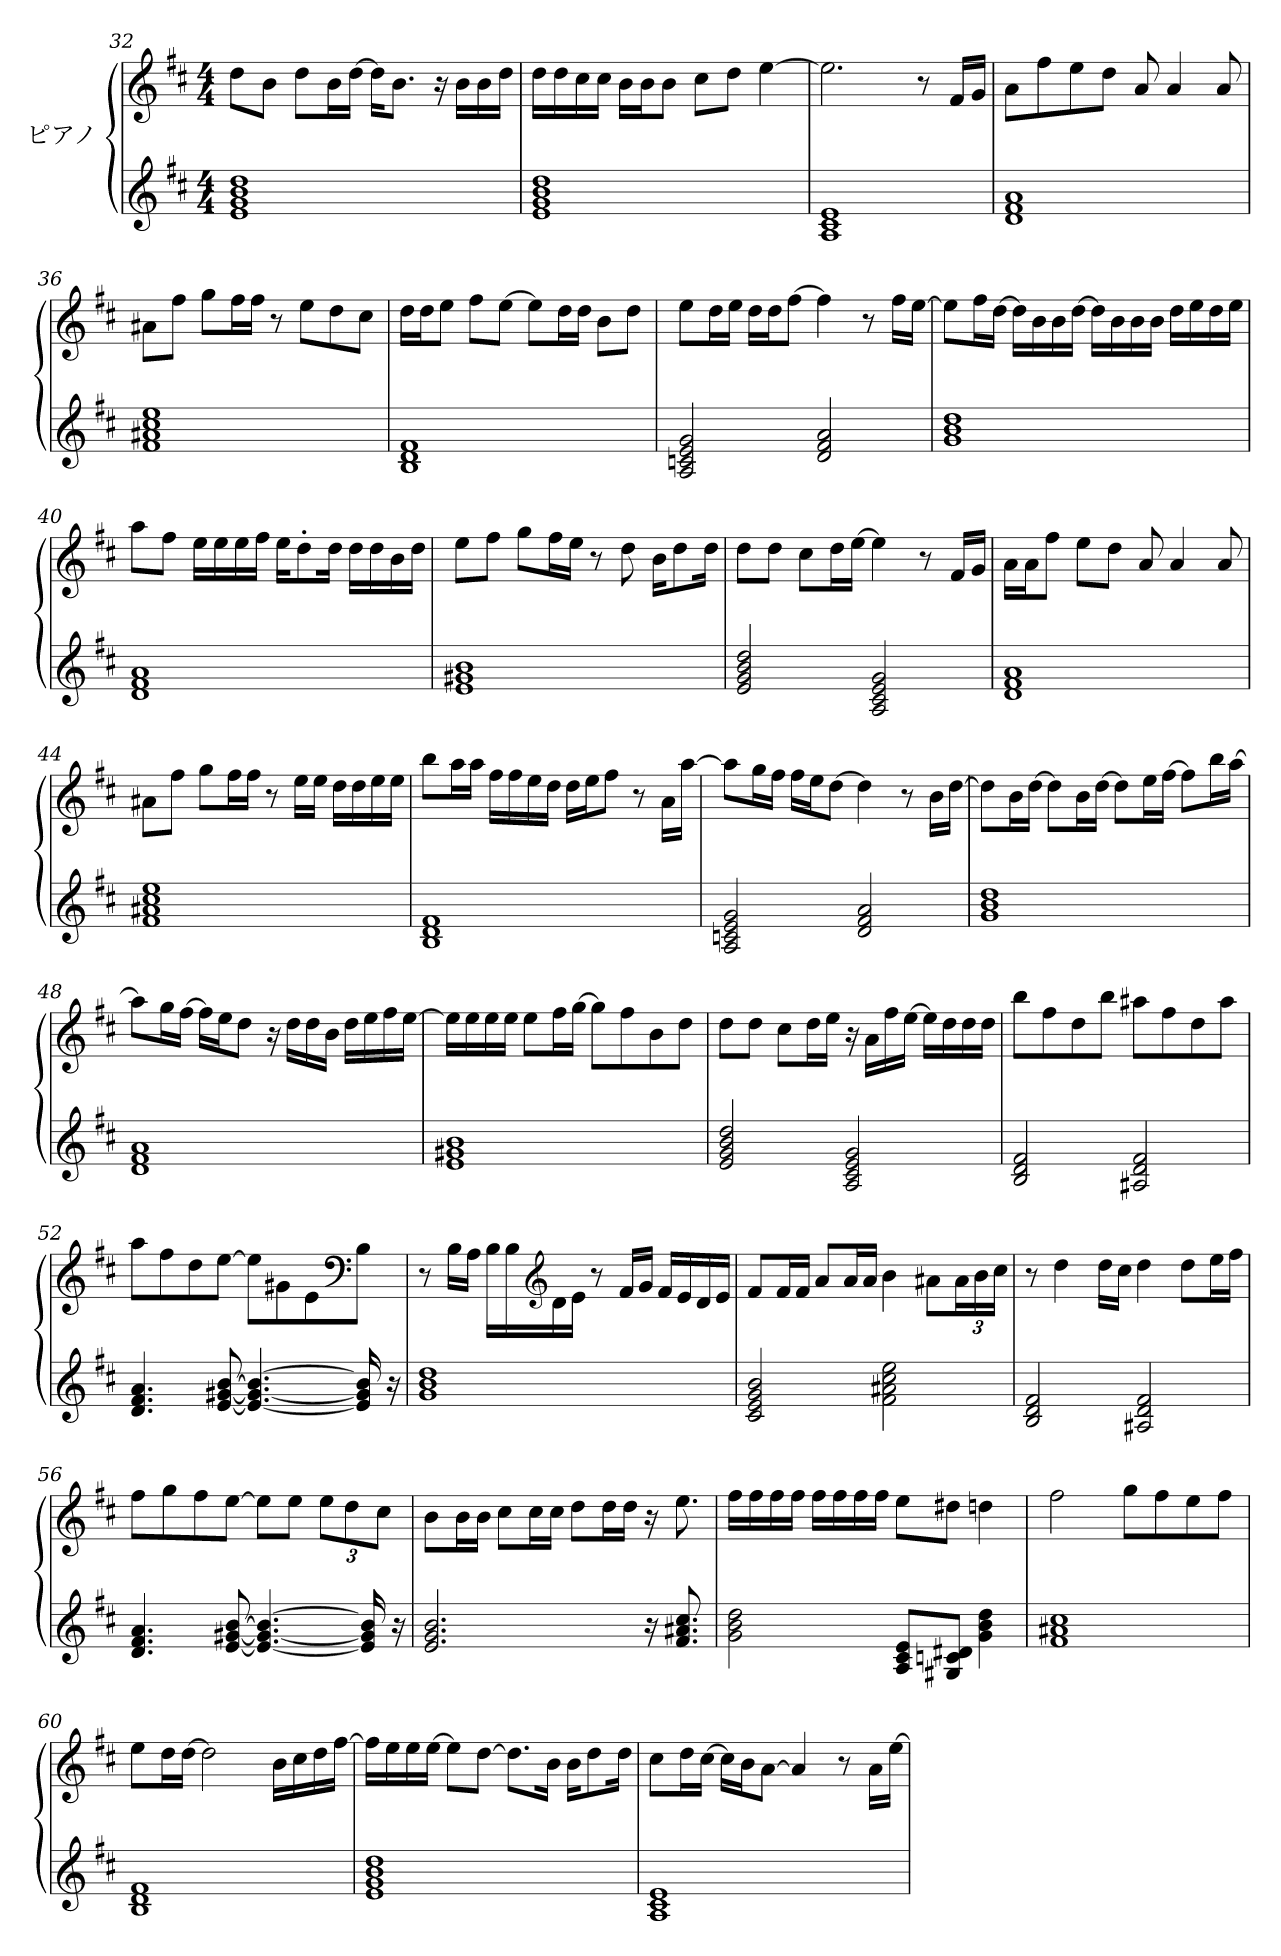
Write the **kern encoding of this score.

**kern	**kern
*part2	*part1
*staff2	*staff1
*I"ピアノ	*I"ピアノ
*clefG2	*clefG2
*k[f#c#]	*k[f#c#]
*M4/4	*M4/4
=32	=32
1e 1g 1b 1dd	8dd\L
.	8b\J
.	8dd\L
.	16b\L
.	[16dd\JJ
.	16dd\KL]
.	8.b\J
.	16r
.	16b\LL
.	16b\
.	16dd\JJ
!!LO:PB:g=z
=33	=33
1e 1g 1b 1dd	16dd\LL
.	16dd\
.	16cc#\
.	16cc#\JJ
.	16b\LL
.	16b\J
.	8b\J
.	8cc#\L
.	8dd\J
.	[4ee\
=34	=34
1A 1c# 1e	2.ee\]
.	8r
.	16f#/LL
.	16g/JJ
=35	=35
1d 1f# 1a	8a\L
.	8ff#\
.	8ee\
.	8dd\J
.	8a/
.	4a/
.	8a/
=36	=36
1f# 1a#X 1cc# 1ee	8a#X\L
.	8ff#\J
.	8gg\L
.	16ff#\L
.	16ff#\JJ
.	8r
.	8ee\L
.	8dd\
.	8cc#\J
!!LO:LB:g=z
=37	=37
1B 1d 1f#	16dd\LL
.	16dd\J
.	8ee\J
.	8ff#\L
.	[8ee\J
.	8ee\L]
.	16dd\L
.	16dd\JJ
.	8b\L
.	8dd\J
=38	=38
2A/ 2cn/ 2e/ 2g/	8ee\L
.	16dd\L
.	16ee\JJ
.	16dd\LL
.	16dd\J
.	[8ff#\J
2d/ 2f#/ 2a/	4ff#\]
.	8r
.	16ff#\LL
.	[16ee\JJ
!!LO:LB:g=z
=39	=39
1g 1b 1dd	8ee\L]
.	16ff#\L
.	[16dd\JJ
.	16dd\LL]
.	16b\
.	16b\
.	[16dd\JJ
.	16dd\LL]
.	16b\
.	16b\
.	16b\JJ
.	16dd\LL
.	16ee\
.	16dd\
.	16ee\JJ
=40	=40
1d 1f# 1a	8aa\L
.	8ff#\J
.	16ee\LL
.	16ee\
.	16ee\
.	16ff#\JJ
.	16ee\KL
.	8dd'\
.	16dd\Jk
.	16dd\LL
.	16dd\
.	16b\
.	16dd\JJ
!!LO:LB:g=z
=41	=41
1e 1g#X 1b	8ee\L
.	8ff#\J
.	8gg\L
.	16ff#\L
.	16ee\JJ
.	8r
.	8dd\
.	16b\KL
.	8dd\
.	16dd\Jk
=42	=42
2e/ 2g/ 2b/ 2dd/	8dd\L
.	8dd\J
.	8cc#\L
.	16dd\L
.	[16ee\JJ
2A/ 2c#/ 2e/ 2g/	4ee\]
.	8r
.	16f#/LL
.	16g/JJ
=43	=43
1d 1f# 1a	16a\LL
.	16a\J
.	8ff#\J
.	8ee\L
.	8dd\J
.	8a/
.	4a/
.	8a/
!!LO:LB:g=z
=44	=44
1f# 1a#X 1cc# 1ee	8a#X\L
.	8ff#\J
.	8gg\L
.	16ff#\L
.	16ff#\JJ
.	8r
.	16ee\LL
.	16ee\JJ
.	16dd\LL
.	16dd\
.	16ee\
.	16ee\JJ
=45	=45
1B 1d 1f#	8bb\L
.	16aa\L
.	16aa\JJ
.	16ff#\LL
.	16ff#\
.	16ee\
.	16dd\JJ
.	16dd\LL
.	16ee\J
.	8ff#\J
.	8r
.	16a\LL
.	[16aa\JJ
!!LO:PB:g=z
=46	=46
2A/ 2cn/ 2e/ 2g/	8aa\L]
.	16gg\L
.	16ff#\JJ
.	16ff#\LL
.	16ee\J
.	[8dd\J
2d/ 2f#/ 2a/	4dd\]
.	8r
.	16b\LL
.	[16dd\JJ
=47	=47
1g 1b 1dd	8dd\L]
.	16b\L
.	[16dd\JJ
.	8dd\L]
.	16b\L
.	[16dd\JJ
.	8dd\L]
.	16ee\L
.	[16ff#\JJ
.	8ff#\L]
.	16bb\L
.	[16aa\JJ
!!LO:LB:g=z
=48	=48
1d 1f# 1a	8aa\L]
.	16gg\L
.	[16ff#\JJ
.	16ff#\LL]
.	16ee\J
.	8dd\J
.	16r
.	16dd\LL
.	16dd\
.	16b\JJ
.	16dd\LL
.	16ee\
.	16ff#\
.	[16ee\JJ
=49	=49
1e 1g#X 1b	16ee\LL]
.	16ee\
.	16ee\
.	16ee\JJ
.	8ee\L
.	16ff#\L
.	[16gg\JJ
.	8gg\L]
.	8ff#\
.	8b\
.	8dd\J
!!LO:LB:g=z
=50	=50
2e/ 2g/ 2b/ 2dd/	8dd\L
.	8dd\J
.	8cc#\L
.	16dd\L
.	16ee\JJ
2A/ 2c#/ 2e/ 2g/	16r
.	16a\LL
.	16ff#\
.	[16ee\JJ
.	16ee\LL]
.	16dd\
.	16dd\
.	16dd\JJ
=51	=51
2B/ 2d/ 2f#/	8bb\L
.	8ff#\
.	8dd\
.	8bb\J
2A#X/ 2d/ 2f#/	8aa#X\L
.	8ff#\
.	8dd\
.	8aa#\J
=52	=52
4.d/ 4.f#/ 4.a/	8aa\L
.	8ff#\
.	8dd\
[8e/ [8g#X/ [8b/	[8ee\J
4.e/_ 4.g#/_ 4.b/_	8ee\L]
.	8g#X\
.	8e\
*	*clefF4
16e/] 16g#/] 16b/]	8B\J
16r	.
!!LO:LB:g=z
=53	=53
1g 1b 1dd	8r
.	16B\LL
.	16A\JJ
.	16B\LL
.	16B\
*	*clefG2
.	16d\
.	16e\JJ
.	8r
.	16f#/LL
.	16g/JJ
.	16f#/LL
.	16e/
.	16d/
.	16e/JJ
=54	=54
2c#/ 2e/ 2g/ 2b/	8f#/L
.	16f#/L
.	16f#/JJ
.	8a/L
.	16a/L
.	16a/JJ
2f#\ 2a#X\ 2cc#\ 2ee\	4b\
.	8a#X\L
*	*Xbrackettup
.	24a#\L
.	24b\
.	24cc#\JJ
=55	=55
2B/ 2d/ 2f#/	8r
.	4dd\
.	16dd\LL
.	16cc#\JJ
2A#X/ 2d/ 2f#/	4dd\
.	8dd\L
.	16ee\L
.	16ff#\JJ
!!LO:LB:g=z
=56	=56
4.d/ 4.f#/ 4.a/	8ff#\L
.	8gg\
.	8ff#\
[8e/ [8g#X/ [8b/	[8ee\J
4.e/_ 4.g#/_ 4.b/_	8ee\L]
.	8ee\J
.	12ee\L
.	12dd\
16e/] 16g#/] 16b/]	.
.	12cc#\J
16r	.
=57	=57
2.e/ 2.g/ 2.b/	8b\L
.	16b\L
.	16b\JJ
.	8cc#\L
.	16cc#\L
.	16cc#\JJ
.	8dd\L
.	16dd\L
.	16dd\JJ
16r	16r
8.f#/ 8.a#X/ 8.cc#/	8.ee\
!!LO:PB:g=z
=58	=58
2g\ 2b\ 2dd\	16ff#\LL
.	16ff#\
.	16ff#\
.	16ff#\JJ
.	16ff#\LL
.	16ff#\
.	16ff#\
.	16ff#\JJ
8A/ 8c#/ 8e/L	8ee\L
8G#X/ 8cn/ 8d#X/J	8dd#X\J
4g\ 4b\ 4dd\	4ddn\
=59	=59
1f# 1a#X 1cc#	2ff#\
.	8gg\L
.	8ff#\
.	8ee\
.	8ff#\J
=60	=60
1B 1d 1f#	8ee\L
.	16dd\L
.	[16dd\JJ
.	2dd\]
.	16b\LL
.	16cc#\
.	16dd\
.	[16ff#\JJ
!!LO:LB:g=z
=61	=61
1e 1g 1b 1dd	16ff#\LL]
.	16ee\
.	16ee\
.	[16ee\JJ
.	8ee\L]
.	[8dd\J
.	8.dd\L]
.	16b\Jk
.	16b\KL
.	8dd\
.	16dd\Jk
=62	=62
1A 1c# 1e	8cc#\L
.	16dd\L
.	[16cc#\JJ
.	16cc#\LL]
.	16b\J
.	[8a\J
.	4a/]
.	8r
.	16a\LL
.	[16ee\JJ
=	=
*-	*-
